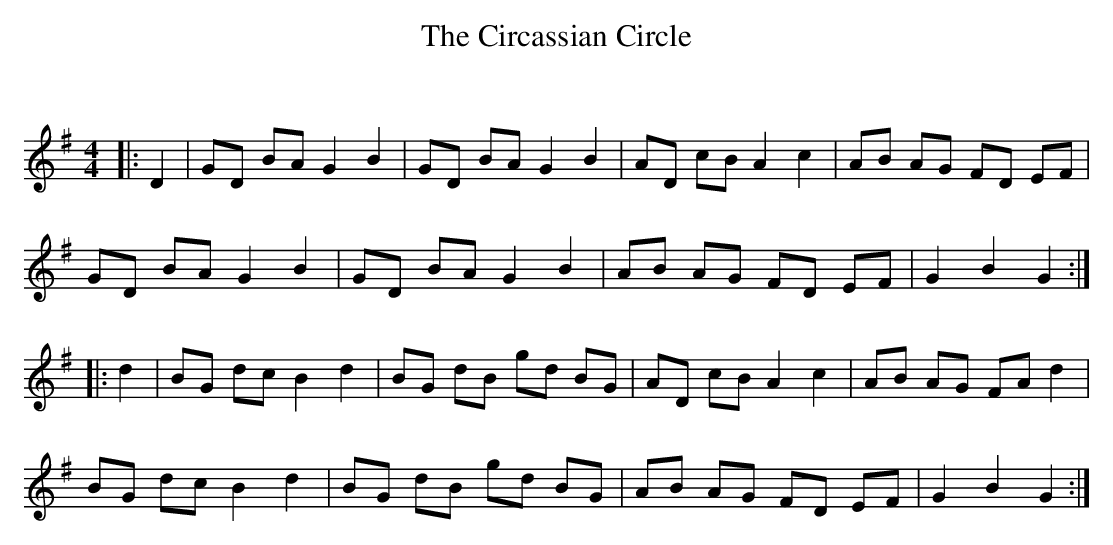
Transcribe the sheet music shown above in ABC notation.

X:1
T:Circassian Circle, The
C:
Q:232
K:G
M:4/4
L:1/8
|:D2|GD BA G2 B2|GD BA G2 B2|AD cB A2 c2|AB AG FD EF|
GD BA G2 B2|GD BA G2 B2|AB AG FD EF|G2 B2 G2:|
|:d2|BG dc B2 d2|BG dB gd BG|AD cB A2 c2|AB AG FA d2|
BG dc B2 d2|BG dB gd BG|AB AG FD EF|G2 B2 G2:|
